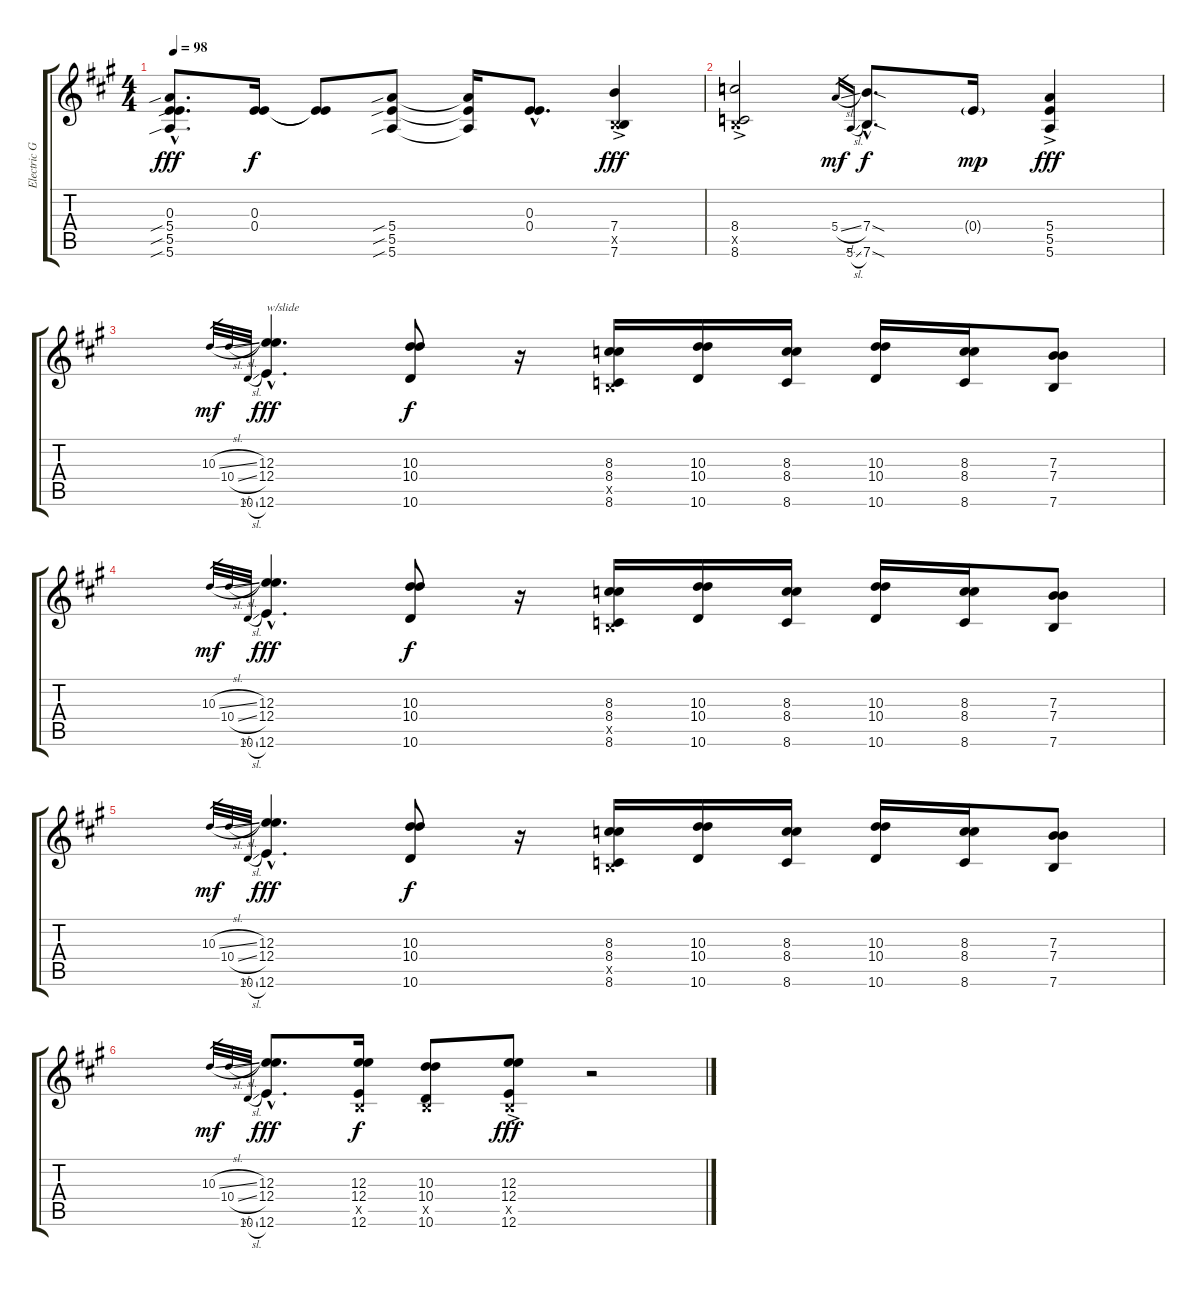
\track ("Electric Guitar (dbld 1)" "Electric G") {instrument distortionguitar}
\staff {score tabs}
\tuning (E4 B3 E3 E3 B2 E2) {hide}
\ts (4 4)
\tempo 98
\clef g2
\ks a
(0.3{hac} 5.4{sib hac} 5.5{sib hac} 5.6{sib hac}).8{d dy fff} (0.3 0.4).16{dy f} (0.3{t} 0.4{t}).8 (5.4{sib} 5.5{sib} 5.6{sib}).8 (5.4{t} 5.5{t} 5.6{t}).16 (0.3{hac} 0.4{hac}).8{d} (7.4{ac} 0.5{ac x} 7.6{ac}).4{dy fff} |
(8.4{ac} 0.5{ac x} 8.6{ac}).2 5.4{sl}.16{gr dy mf} 5.6{sl}.16{gr} (7.4{sod hac} 7.6{sod hac}).8{d dy f} 0.4{g}.16{dy mp} (5.4{ac} 5.5{ac} 5.6{ac}).4{dy fff} |
10.3{sl}.32{gr dy mf} 10.4{sl}.32{gr} 10.6{sl}.32{gr} (12.3{hac} 12.4{hac} 12.6{hac}).4{d txt "w/slide" dy fff} (10.3 10.4 10.6).8{dy f} r.16 (8.3 8.4 0.5{x} 8.6).16 (10.3 10.4 10.6).16 (8.3 8.4 8.6).16 (10.3 10.4 10.6).16 (8.3 8.4 8.6).16 (7.3 7.4 7.6).8 |
10.3{sl}.32{gr dy mf} 10.4{sl}.32{gr} 10.6{sl}.32{gr} (12.3{hac} 12.4{hac} 12.6{hac}).4{d dy fff} (10.3 10.4 10.6).8{dy f} r.16 (8.3 8.4 0.5{x} 8.6).16 (10.3 10.4 10.6).16 (8.3 8.4 8.6).16 (10.3 10.4 10.6).16 (8.3 8.4 8.6).16 (7.3 7.4 7.6).8 |
10.3{sl}.32{gr dy mf} 10.4{sl}.32{gr} 10.6{sl}.32{gr} (12.3{hac} 12.4{hac} 12.6{hac}).4{d dy fff} (10.3 10.4 10.6).8{dy f} r.16 (8.3 8.4 0.5{x} 8.6).16 (10.3 10.4 10.6).16 (8.3 8.4 8.6).16 (10.3 10.4 10.6).16 (8.3 8.4 8.6).16 (7.3 7.4 7.6).8 |
10.3{sl}.32{gr dy mf} 10.4{sl}.32{gr} 10.6{sl}.32{gr} (12.3{hac} 12.4{hac} 12.6{hac}).8{d dy fff} (12.3 12.4 0.5{x} 12.6).16{dy f} (10.3 10.4 0.5{x} 10.6).8 (12.3{ac} 12.4{ac} 0.5{x} 12.6{ac}).8{dy fff} r.2
